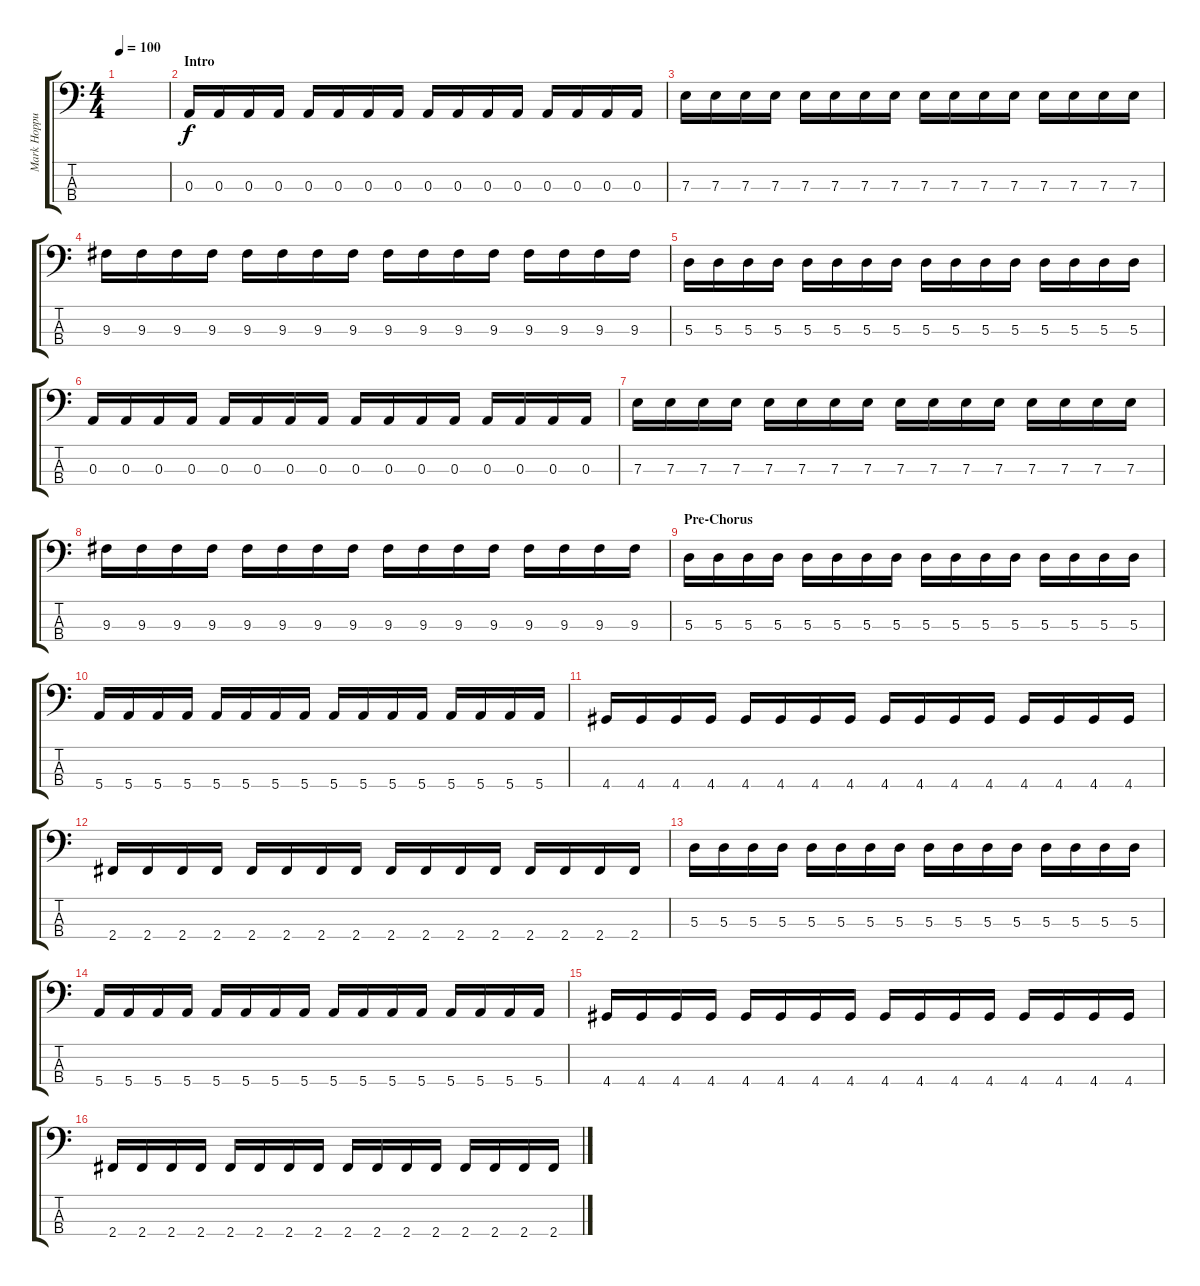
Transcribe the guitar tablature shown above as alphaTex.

\track ("Mark Hoppus (Bass)" "Mark Hoppu") {instrument electricbasspick}
\staff {score tabs}
\tuning (G2 D2 A1 E1) {hide}
\ts (4 4)
\tempo 100
\clef f4
\ks c
|
\section ("" "Intro")
0.3.16 0.3.16 0.3.16 0.3.16 0.3.16 0.3.16 0.3.16 0.3.16 0.3.16 0.3.16 0.3.16 0.3.16 0.3.16 0.3.16 0.3.16 0.3.16 |
7.3.16 7.3.16 7.3.16 7.3.16 7.3.16 7.3.16 7.3.16 7.3.16 7.3.16 7.3.16 7.3.16 7.3.16 7.3.16 7.3.16 7.3.16 7.3.16 |
9.3.16 9.3.16 9.3.16 9.3.16 9.3.16 9.3.16 9.3.16 9.3.16 9.3.16 9.3.16 9.3.16 9.3.16 9.3.16 9.3.16 9.3.16 9.3.16 |
5.3.16 5.3.16 5.3.16 5.3.16 5.3.16 5.3.16 5.3.16 5.3.16 5.3.16 5.3.16 5.3.16 5.3.16 5.3.16 5.3.16 5.3.16 5.3.16 |
0.3.16 0.3.16 0.3.16 0.3.16 0.3.16 0.3.16 0.3.16 0.3.16 0.3.16 0.3.16 0.3.16 0.3.16 0.3.16 0.3.16 0.3.16 0.3.16 |
7.3.16 7.3.16 7.3.16 7.3.16 7.3.16 7.3.16 7.3.16 7.3.16 7.3.16 7.3.16 7.3.16 7.3.16 7.3.16 7.3.16 7.3.16 7.3.16 |
9.3.16 9.3.16 9.3.16 9.3.16 9.3.16 9.3.16 9.3.16 9.3.16 9.3.16 9.3.16 9.3.16 9.3.16 9.3.16 9.3.16 9.3.16 9.3.16 |
\section ("" "Pre-Chorus")
5.3.16 5.3.16 5.3.16 5.3.16 5.3.16 5.3.16 5.3.16 5.3.16 5.3.16 5.3.16 5.3.16 5.3.16 5.3.16 5.3.16 5.3.16 5.3.16 |
5.4.16 5.4.16 5.4.16 5.4.16 5.4.16 5.4.16 5.4.16 5.4.16 5.4.16 5.4.16 5.4.16 5.4.16 5.4.16 5.4.16 5.4.16 5.4.16 |
4.4.16 4.4.16 4.4.16 4.4.16 4.4.16 4.4.16 4.4.16 4.4.16 4.4.16 4.4.16 4.4.16 4.4.16 4.4.16 4.4.16 4.4.16 4.4.16 |
2.4.16 2.4.16 2.4.16 2.4.16 2.4.16 2.4.16 2.4.16 2.4.16 2.4.16 2.4.16 2.4.16 2.4.16 2.4.16 2.4.16 2.4.16 2.4.16 |
5.3.16 5.3.16 5.3.16 5.3.16 5.3.16 5.3.16 5.3.16 5.3.16 5.3.16 5.3.16 5.3.16 5.3.16 5.3.16 5.3.16 5.3.16 5.3.16 |
5.4.16 5.4.16 5.4.16 5.4.16 5.4.16 5.4.16 5.4.16 5.4.16 5.4.16 5.4.16 5.4.16 5.4.16 5.4.16 5.4.16 5.4.16 5.4.16 |
4.4.16 4.4.16 4.4.16 4.4.16 4.4.16 4.4.16 4.4.16 4.4.16 4.4.16 4.4.16 4.4.16 4.4.16 4.4.16 4.4.16 4.4.16 4.4.16 |
2.4.16 2.4.16 2.4.16 2.4.16 2.4.16 2.4.16 2.4.16 2.4.16 2.4.16 2.4.16 2.4.16 2.4.16 2.4.16 2.4.16 2.4.16 2.4.16
